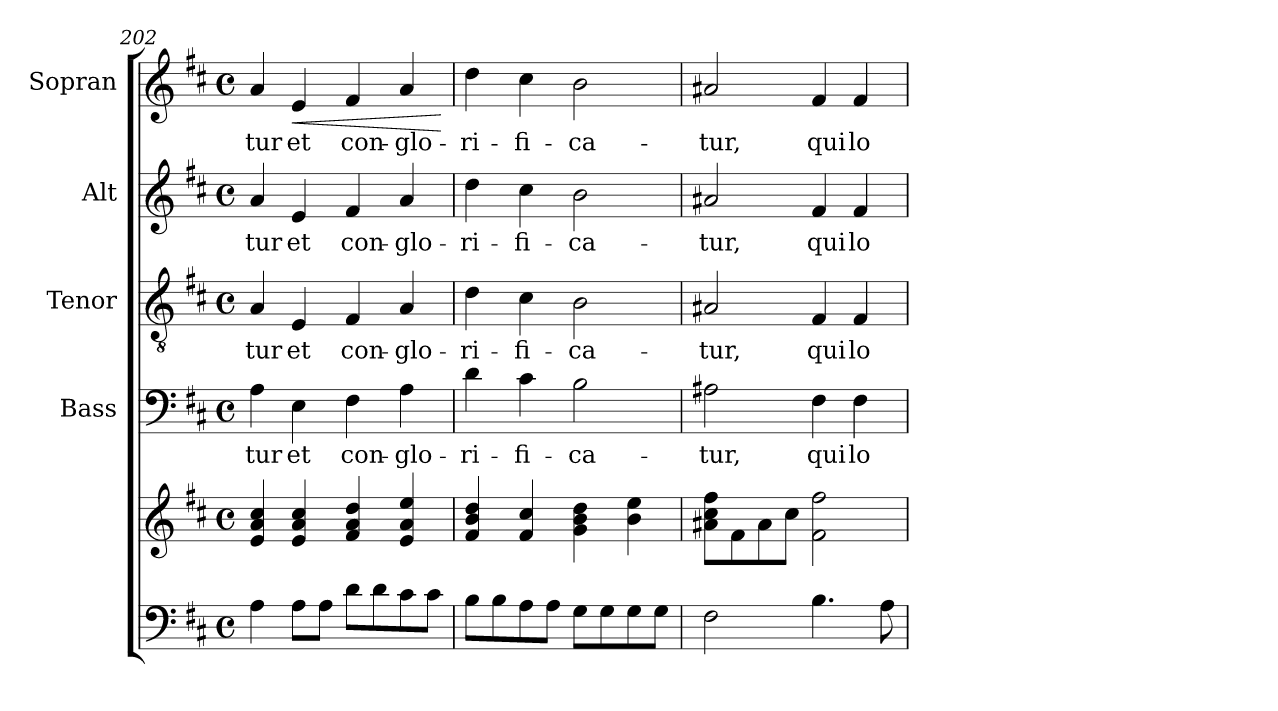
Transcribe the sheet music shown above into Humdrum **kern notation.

**kern	**kern	**kern	**text	**kern	**text	**kern	**text	**kern	**text	**dynam
*part5	*part5	*part4	*part4	*part3	*part3	*part2	*part2	*part1	*part1	*part1
*staff6	*staff5	*staff4	*staff4	*staff3	*staff3	*staff2	*staff2	*staff1	*staff1	*staff1
*	*	*I"Bass	*	*I"Tenor	*	*I"Alt	*	*I"Sopran	*	*
*	*	*I'B.	*	*I'T.	*	*I'A.	*	*I'S.	*	*
!!LO:PB:g=z
*clefF4	*clefG2	*clefF4	*	*clefGv2	*	*clefG2	*	*clefG2	*	*
*k[f#c#]	*k[f#c#]	*k[f#c#]	*	*k[f#c#]	*	*k[f#c#]	*	*k[f#c#]	*	*
*D:	*D:	*D:	*	*D:	*	*D:	*	*D:	*	*
*M4/4	*M4/4	*M4/4	*	*M4/4	*	*M4/4	*	*M4/4	*	*
*met(c)	*met(c)	*met(c)	*	*met(c)	*	*met(c)	*	*met(c)	*	*
=202	=202	=202	=202	=202	=202	=202	=202	=202	=202	=202
!	!	!	!LO:LY:b	!	!LO:LY:b	!	!LO:LY:b	!	!LO:LY:b	!
4A\	4e/ 4a/ 4cc#/	4A\	-tur	4A/	-tur	4a/	-tur	4a/	-tur	.
!	!	!	!LO:LY:b	!	!LO:LY:b	!	!LO:LY:b	!	!LO:LY:b	!LO:HP:b
8A\L	4e/ 4a/ 4cc#/	4E\	et	4E/	et	4e/	et	4e/	et	<
8A\J	.	.	.	.	.	.	.	.	.	.
!	!	!	!LO:LY:b	!	!LO:LY:b	!	!LO:LY:b	!	!LO:LY:b	!
8d\L	4f#/ 4a/ 4dd/	4F#\	con-	4F#/	con-	4f#/	con-	4f#/	con-	.
8d\	.	.	.	.	.	.	.	.	.	.
!	!	!	!LO:LY:b	!	!LO:LY:b	!	!LO:LY:b	!	!LO:LY:b	!
8c#\	4e/ 4a/ 4ee/	4A\	-glo-	4A/	-glo-	4a/	-glo-	4a/	-glo-	.
8c#\J	.	.	.	.	.	.	.	.	.	.
.	.	.	.	.	.	.	.	.	.	[
=203	=203	=203	=203	=203	=203	=203	=203	=203	=203	=203
!	!	!	!LO:LY:b	!	!LO:LY:b	!	!LO:LY:b	!	!LO:LY:b	!
8B\L	4f#/ 4b/ 4dd/	4d\	-ri-	4d\	-ri-	4dd\	-ri-	4dd\	-ri-	.
8B\	.	.	.	.	.	.	.	.	.	.
!	!	!	!LO:LY:b	!	!LO:LY:b	!	!LO:LY:b	!	!LO:LY:b	!
8A\	4f#/ 4cc#/	4c#\	-fi-	4c#\	-fi-	4cc#\	-fi-	4cc#\	-fi-	.
8A\J	.	.	.	.	.	.	.	.	.	.
!	!	!	!LO:LY:b	!	!LO:LY:b	!	!LO:LY:b	!	!LO:LY:b	!
8G\L	4g\ 4b\ 4dd\	2B\	-ca-	2B\	-ca-	2b\	-ca-	2b\	-ca-	.
8G\	.	.	.	.	.	.	.	.	.	.
8G\	4b\ 4ee\	.	.	.	.	.	.	.	.	.
8G\J	.	.	.	.	.	.	.	.	.	.
=204	=204	=204	=204	=204	=204	=204	=204	=204	=204	=204
!	!	!	!LO:LY:b	!	!LO:LY:b	!	!LO:LY:b	!	!LO:LY:b	!
2F#\	8a#X\ 8cc#\ 8ff#\L	2A#X\	-tur,	2A#X/	-tur,	2a#X/	-tur,	2a#X/	-tur,	.
.	8f#\	.	.	.	.	.	.	.	.	.
.	8a#\	.	.	.	.	.	.	.	.	.
.	8cc#\J	.	.	.	.	.	.	.	.	.
!	!	!	!LO:LY:b	!	!LO:LY:b	!	!LO:LY:b	!	!LO:LY:b	!
4.B\	2f#\ 2ff#\	4F#\	qui	4F#/	qui	4f#/	qui	4f#/	qui	.
!	!	!	!LO:LY:b	!	!LO:LY:b	!	!LO:LY:b	!	!LO:LY:b	!
.	.	4F#\	lo-	4F#/	lo-	4f#/	lo-	4f#/	lo-	.
8A\	.	.	.	.	.	.	.	.	.	.
=	=	=	=	=	=	=	=	=	=	=
*-	*-	*-	*-	*-	*-	*-	*-	*-	*-	*-
